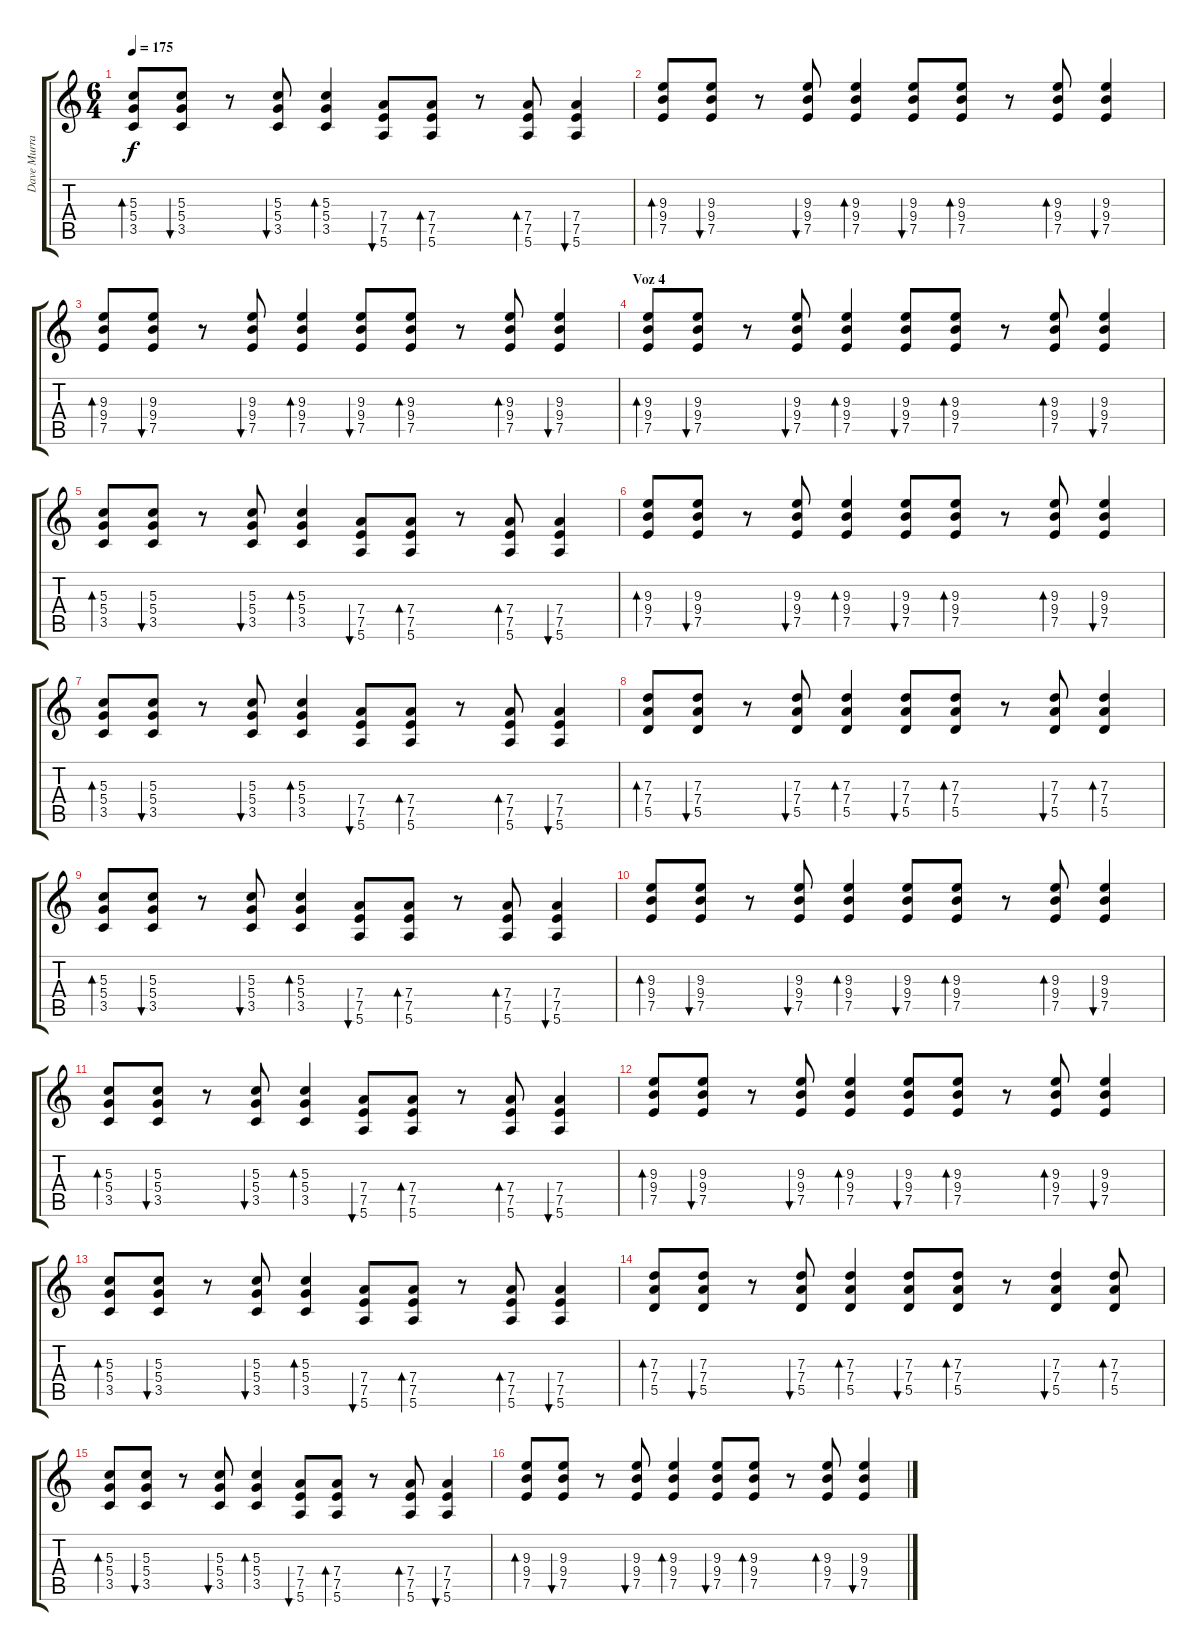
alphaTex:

\track ("Dave Murray" "Dave Murra") {instrument electricguitarclean}
\staff {score tabs}
\tuning (E4 B3 G3 D3 A2 E2) {hide}
\ts (6 4)
\tempo 175
\clef g2
\ks c
(5.3 5.4 3.5).8{bd 480 dy f} (5.3 5.4 3.5).8{bu 480} r.8 (5.3 5.4 3.5).8{bu 480} (5.3 5.4 3.5).4{bd 480} (7.4 7.5 5.6).8{bu 480} (7.4 7.5 5.6).8{bd 480} r.8 (7.4 7.5 5.6).8{bd 480} (7.4 7.5 5.6).4{bu 480} |
(9.3 9.4 7.5).8{bd 480} (9.3 9.4 7.5).8{bu 480} r.8 (9.3 9.4 7.5).8{bu 480} (9.3 9.4 7.5).4{bd 480} (9.3 9.4 7.5).8{bu 480} (9.3 9.4 7.5).8{bd 480} r.8 (9.3 9.4 7.5).8{bd 480} (9.3 9.4 7.5).4{bu 480} |
(9.3 9.4 7.5).8{bd 480} (9.3 9.4 7.5).8{bu 480} r.8 (9.3 9.4 7.5).8{bu 480} (9.3 9.4 7.5).4{bd 480} (9.3 9.4 7.5).8{bu 480} (9.3 9.4 7.5).8{bd 480} r.8 (9.3 9.4 7.5).8{bd 480} (9.3 9.4 7.5).4{bu 480} |
\section ("" "Voz 4")
(9.3 9.4 7.5).8{bd 480} (9.3 9.4 7.5).8{bu 480} r.8 (9.3 9.4 7.5).8{bu 480} (9.3 9.4 7.5).4{bd 480} (9.3 9.4 7.5).8{bu 480} (9.3 9.4 7.5).8{bd 480} r.8 (9.3 9.4 7.5).8{bd 480} (9.3 9.4 7.5).4{bu 480} |
(5.3 5.4 3.5).8{bd 480} (5.3 5.4 3.5).8{bu 480} r.8 (5.3 5.4 3.5).8{bu 480} (5.3 5.4 3.5).4{bd 480} (7.4 7.5 5.6).8{bu 480} (7.4 7.5 5.6).8{bd 480} r.8 (7.4 7.5 5.6).8{bd 480} (7.4 7.5 5.6).4{bu 480} |
(9.3 9.4 7.5).8{bd 480} (9.3 9.4 7.5).8{bu 480} r.8 (9.3 9.4 7.5).8{bu 480} (9.3 9.4 7.5).4{bd 480} (9.3 9.4 7.5).8{bu 480} (9.3 9.4 7.5).8{bd 480} r.8 (9.3 9.4 7.5).8{bd 480} (9.3 9.4 7.5).4{bu 480} |
(5.3 5.4 3.5).8{bd 480} (5.3 5.4 3.5).8{bu 480} r.8 (5.3 5.4 3.5).8{bu 480} (5.3 5.4 3.5).4{bd 480} (7.4 7.5 5.6).8{bu 480} (7.4 7.5 5.6).8{bd 480} r.8 (7.4 7.5 5.6).8{bd 480} (7.4 7.5 5.6).4{bu 480} |
(7.3 7.4 5.5).8{bd 480} (7.3 7.4 5.5).8{bu 480} r.8 (7.3 7.4 5.5).8{bu 480} (7.3 7.4 5.5).4{bd 480} (7.3 7.4 5.5).8{bu 480} (7.3 7.4 5.5).8{bd 480} r.8 (7.3 7.4 5.5).8{bu 480} (7.3 7.4 5.5).4{bd 480} |
(5.3 5.4 3.5).8{bd 480} (5.3 5.4 3.5).8{bu 480} r.8 (5.3 5.4 3.5).8{bu 480} (5.3 5.4 3.5).4{bd 480} (7.4 7.5 5.6).8{bu 480} (7.4 7.5 5.6).8{bd 480} r.8 (7.4 7.5 5.6).8{bd 480} (7.4 7.5 5.6).4{bu 480} |
(9.3 9.4 7.5).8{bd 480} (9.3 9.4 7.5).8{bu 480} r.8 (9.3 9.4 7.5).8{bu 480} (9.3 9.4 7.5).4{bd 480} (9.3 9.4 7.5).8{bu 480} (9.3 9.4 7.5).8{bd 480} r.8 (9.3 9.4 7.5).8{bd 480} (9.3 9.4 7.5).4{bu 480} |
(5.3 5.4 3.5).8{bd 480} (5.3 5.4 3.5).8{bu 480} r.8 (5.3 5.4 3.5).8{bu 480} (5.3 5.4 3.5).4{bd 480} (7.4 7.5 5.6).8{bu 480} (7.4 7.5 5.6).8{bd 480} r.8 (7.4 7.5 5.6).8{bd 480} (7.4 7.5 5.6).4{bu 480} |
(9.3 9.4 7.5).8{bd 480} (9.3 9.4 7.5).8{bu 480} r.8 (9.3 9.4 7.5).8{bu 480} (9.3 9.4 7.5).4{bd 480} (9.3 9.4 7.5).8{bu 480} (9.3 9.4 7.5).8{bd 480} r.8 (9.3 9.4 7.5).8{bd 480} (9.3 9.4 7.5).4{bu 480} |
(5.3 5.4 3.5).8{bd 480} (5.3 5.4 3.5).8{bu 480} r.8 (5.3 5.4 3.5).8{bu 480} (5.3 5.4 3.5).4{bd 480} (7.4 7.5 5.6).8{bu 480} (7.4 7.5 5.6).8{bd 480} r.8 (7.4 7.5 5.6).8{bd 480} (7.4 7.5 5.6).4{bu 480} |
(7.3 7.4 5.5).8{bd 480} (7.3 7.4 5.5).8{bu 480} r.8 (7.3 7.4 5.5).8{bu 480} (7.3 7.4 5.5).4{bd 480} (7.3 7.4 5.5).8{bu 480} (7.3 7.4 5.5).8{bd 480} r.8 (7.3 7.4 5.5).4{bu 480} (7.3 7.4 5.5).8{bd 480} |
(5.3 5.4 3.5).8{bd 480} (5.3 5.4 3.5).8{bu 480} r.8 (5.3 5.4 3.5).8{bu 480} (5.3 5.4 3.5).4{bd 480} (7.4 7.5 5.6).8{bu 480} (7.4 7.5 5.6).8{bd 480} r.8 (7.4 7.5 5.6).8{bd 480} (7.4 7.5 5.6).4{bu 480} |
(9.3 9.4 7.5).8{bd 480} (9.3 9.4 7.5).8{bu 480} r.8 (9.3 9.4 7.5).8{bu 480} (9.3 9.4 7.5).4{bd 480} (9.3 9.4 7.5).8{bu 480} (9.3 9.4 7.5).8{bd 480} r.8 (9.3 9.4 7.5).8{bd 480} (9.3 9.4 7.5).4{bu 480}
